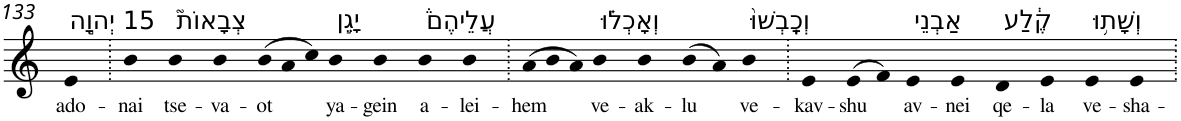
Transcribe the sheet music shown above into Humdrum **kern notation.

**kern	**text
*part1	*part1
*staff1	*staff1
*I"Piano	*
*I'Pno	*
!!LO:PB:g=z
*clefG2	*
*k[]	*
=133	=133
!LO:TX:a:t=15 יְהוָ֣ה	!
!	!LO:LY:b
4e	ado-
=134.	=134.
!	!LO:LY:b
4b	-nai
!LO:TX:a:t=צְבָאוֹת֮	!
!	!LO:LY:b
4b	tse-
!	!LO:LY:b
4b	-va-
*Xtuplet	*
!	!LO:LY:b
(>12b	-ot
12a	.
12cc)	.
!LO:TX:a:t=יָגֵ֣ן	!
!	!LO:LY:b
4b	ya-
!	!LO:LY:b
4b	-gein
!LO:TX:a:t=עֲלֵיהֶם֒	!
!	!LO:LY:b
4b	a-
!	!LO:LY:b
4b	-lei-
=135.	=135.
!	!LO:LY:b
(>12a	-hem
12b	.
12a)	.
!LO:TX:a:t=וְאָכְל֗וּ	!
!	!LO:LY:b
4b	ve-
!	!LO:LY:b
4b	-ak-
!	!LO:LY:b
(>8b	-lu
8a)	.
!LO:TX:a:t=וְכָֽבְשׁוּ֙	!
!	!LO:LY:b
4b	ve-
=136.	=136.
!	!LO:LY:b
4e	-kav-
!	!LO:LY:b
(>8e	-shu
8f)	.
!LO:TX:a:t=אַבְנֵי	!
!	!LO:LY:b
4e	av-
!	!LO:LY:b
4e	-nei
!LO:TX:a:t=קֶ֔לַע	!
!	!LO:LY:b
4d	qe-
!	!LO:LY:b
4e	-la
!LO:TX:a:t=וְשָׁת֥וּ	!
!	!LO:LY:b
4e	ve-
!	!LO:LY:b
4e	-sha-
=.	=.
*-	*-
